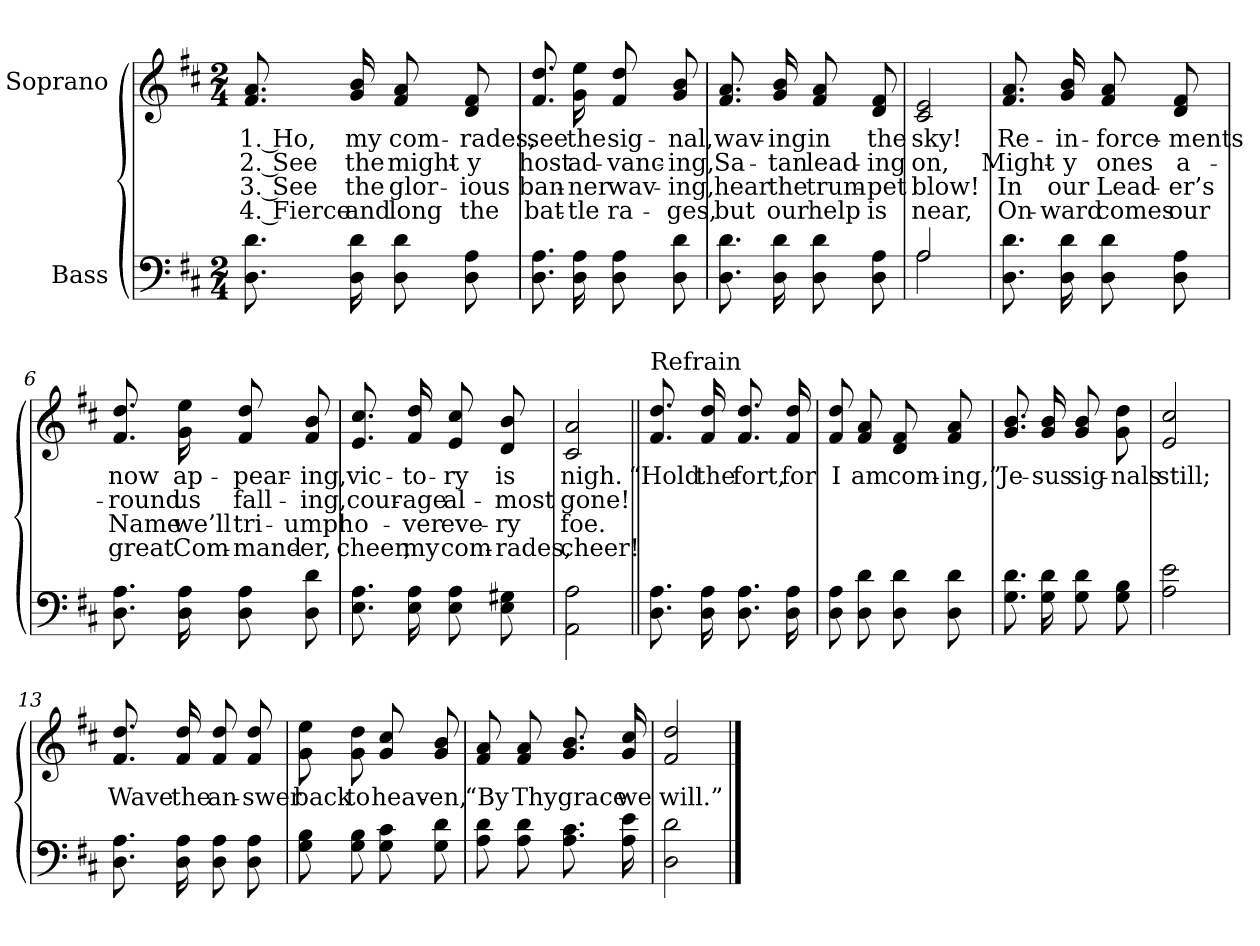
**kern	**kern	**text	**text	**text	**text
*part2	*part1	*part1	*part1	*part1	*part1
*staff2	*staff1	*staff1	*staff1	*staff1	*staff1
*I"Bass	*I"Soprano	*	*	*	*
*clefF4	*clefG2	*	*	*	*
*k[f#c#]	*k[f#c#]	*	*	*	*
*D:	*D:	*	*	*	*
*M2/4	*M2/4	*	*	*	*
*MM80	*MM80	*	*	*	*
=1	=1	=1	=1	=1	=1
8.D 8.dL	8.f# 8.aL	-1. Ho,	-2. See	-3. See	-4. Fierce
16D 16d	16g 16b	-my	-the	-the	-and
8D 8dL	8f# 8aL	-com-	-might-	-glor-	-long
8D 8A	8d 8f#	-rades,	-y	-ious	-the
=2	=2	=2	=2	=2	=2
8.D 8.AL	8.f# 8.ddL	-see	-host	-ban-	-bat-
16D 16A	16g 16ee	-the	-ad-	-ner	-tle
8D 8AL	8f# 8ddL	-sig-	-vanc-	-wav-	-ra-
8D 8d	8g 8b	-nal,	-ing,	-ing,	-ges,
=3	=3	=3	=3	=3	=3
8.D 8.dL	8.f# 8.aL	-wav-	-Sa-	-hear	-but
16D 16d	16g 16b	-ing	-tan	-the	-our
8D 8dL	8f# 8aL	-in	-lead-	-trum-	-help
8D 8A	8d 8f#	-the	-ing	-pet	-is
=4	=4	=4	=4	=4	=4
*^	*	*	*	*	*
2A	2A	2c# 2e	-sky!	-on,	-blow!	-near,
*v	*v	*	*	*	*	*
=5	=5	=5	=5	=5	=5
8.D 8.dL	8.f# 8.aL	-Re-	-Might-	-In	-On-
16D 16d	16g 16b	-in-	-y	-our	-ward
8D 8dL	8f# 8aL	-force-	-ones	-Lead-	-comes
8D 8A	8d 8f#	-ments	-a-	-er’s	-our
=6	=6	=6	=6	=6	=6
8.D 8.AL	8.f# 8.ddL	-now	-round	-Name	-great
16D 16A	16g 16ee	-ap-	-us	-we’ll	-Com-
8D 8AL	8f# 8ddL	-pear-	-fall-	-tri-	-mand-
8D 8d	8f# 8b	-ing,	-ing,	-umph	-er,
=7	=7	=7	=7	=7	=7
8.E 8.AL	8.e 8.cc#L	-vic-	-cour-	-o-	-cheer,
16E 16A	16f# 16dd	-to-	-age	-ver	-my
8E 8AL	8e 8cc#L	-ry	-al-	-eve-	-com-
8E 8G#	8d 8b	-is	-most	-ry	-rades,
=8	=8	=8	=8	=8	=8
2AA 2A	2c# 2a	-nigh.	-gone!	-foe.	-cheer!
=9||	=9||	=9||	=9||	=9||	=9||
!	!LO:TX:a:t=Refrain	!	!	!	!
8.D 8.AL	8.f# 8.ddL	-“Hold	.	.	.
16D 16A	16f# 16dd	-the	.	.	.
8.D 8.AL	8.f# 8.ddL	-fort,	.	.	.
16D 16A	16f# 16dd	-for	.	.	.
=10	=10	=10	=10	=10	=10
8D 8AL	8f# 8ddL	-I	.	.	.
8D 8d	8f# 8a	-am	.	.	.
8D 8dL	8d 8f#L	-com-	.	.	.
8D 8d	8f# 8a	-ing,”	.	.	.
=11	=11	=11	=11	=11	=11
8.G 8.dL	8.g 8.bL	-Je-	.	.	.
16G 16d	16g 16b	-sus	.	.	.
8G 8dL	8g 8bL	-sig-	.	.	.
8G 8B	8g 8dd	-nals	.	.	.
=12	=12	=12	=12	=12	=12
2A 2e	2e 2cc#	-still;	.	.	.
=13	=13	=13	=13	=13	=13
8.D 8.AL	8.f# 8.ddL	-Wave	.	.	.
16D 16A	16f# 16dd	-the	.	.	.
8D 8AL	8f# 8ddL	-an-	.	.	.
8D 8A	8f# 8dd	-swer	.	.	.
=14	=14	=14	=14	=14	=14
8G 8BL	8g 8eeL	-back	.	.	.
8G 8B	8g 8dd	-to	.	.	.
8G 8c#L	8g 8cc#L	-heav-	.	.	.
8G 8d	8g 8b	-en,	.	.	.
=15	=15	=15	=15	=15	=15
8A 8dL	8f# 8aL	-“By	.	.	.
8A 8d	8f# 8a	-Thy	.	.	.
8.A 8.c#L	8.g 8.bL	-grace	.	.	.
16A 16e	16g 16cc#	-we	.	.	.
=16	=16	=16	=16	=16	=16
2D 2d	2f# 2dd	-will.”	.	.	.
==	==	==	==	==	==
*-	*-	*-	*-	*-	*-
